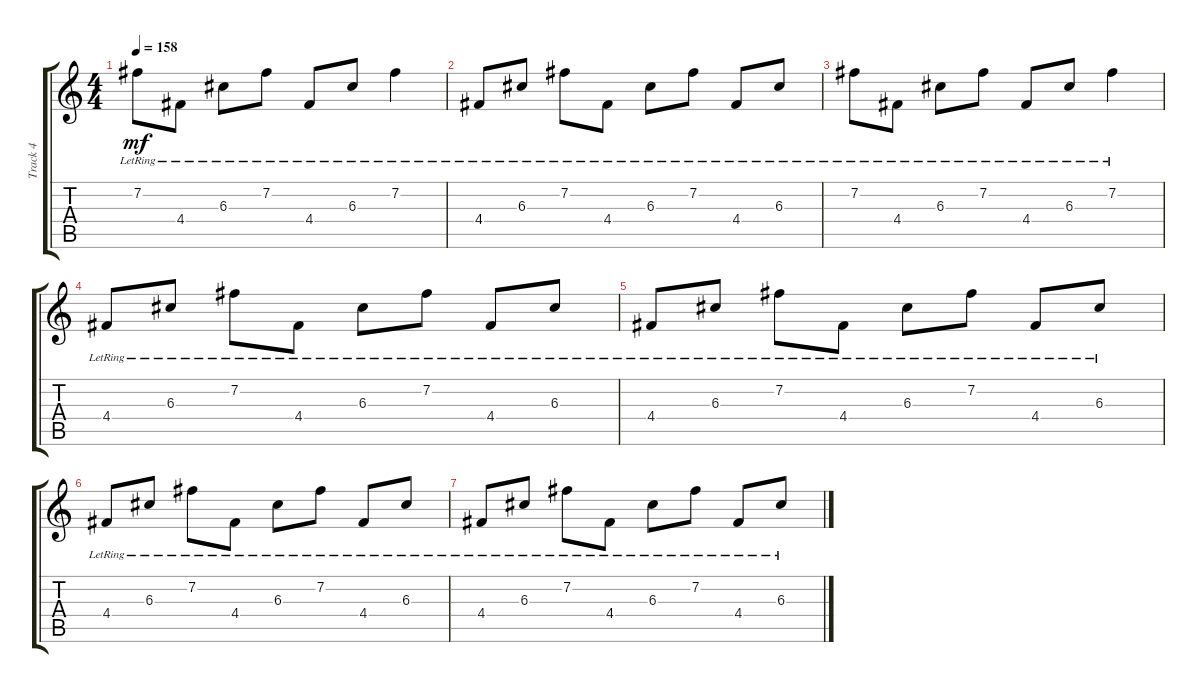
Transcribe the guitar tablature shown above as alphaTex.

\track ("Track 4" "Track 4") {instrument electricguitarclean}
\staff {score tabs}
\tuning (E4 B3 G3 D3 A2 E2) {hide}
\ts (4 4)
\tempo 158
\clef g2
\ks c
7.2{lr}.8{dy mf} 4.4{lr}.8 6.3{lr}.8 7.2{lr}.8 4.4{lr}.8 6.3{lr}.8 7.2{lr}.4 |
4.4{lr}.8 6.3{lr}.8 7.2{lr}.8 4.4{lr}.8 6.3{lr}.8 7.2{lr}.8 4.4{lr}.8 6.3{lr}.8 |
7.2{lr}.8 4.4{lr}.8 6.3{lr}.8 7.2{lr}.8 4.4{lr}.8 6.3{lr}.8 7.2{lr}.4 |
4.4{lr}.8 6.3{lr}.8 7.2{lr}.8 4.4{lr}.8 6.3{lr}.8 7.2{lr}.8 4.4{lr}.8 6.3{lr}.8 |
4.4{lr}.8 6.3{lr}.8 7.2{lr}.8 4.4{lr}.8 6.3{lr}.8 7.2{lr}.8 4.4{lr}.8 6.3{lr}.8 |
4.4{lr}.8 6.3{lr}.8 7.2{lr}.8 4.4{lr}.8 6.3{lr}.8 7.2{lr}.8 4.4{lr}.8 6.3{lr}.8 |
4.4{lr}.8 6.3{lr}.8 7.2{lr}.8 4.4{lr}.8 6.3{lr}.8 7.2{lr}.8 4.4{lr}.8 6.3{lr}.8
